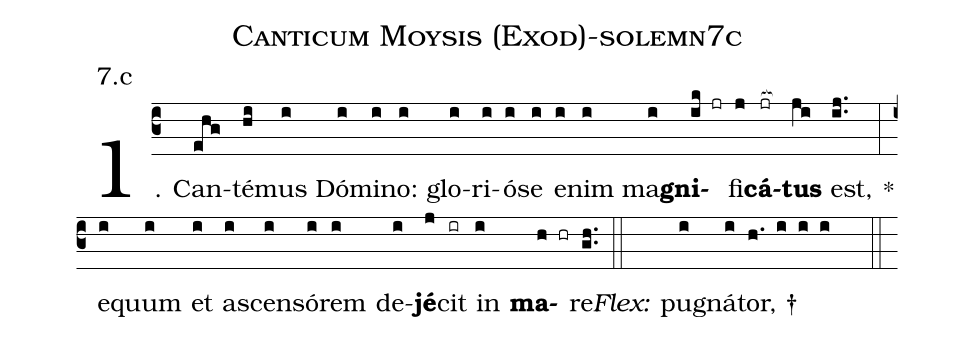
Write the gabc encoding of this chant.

name: Canticum Moysis (Exod)-solemn7c;
annotation: 7.c;
%%
(c3)1. Can(ehg)té(hi)mus(i) Dó(i)mi(i)no:(i) glo(i)ri(i)ó(i)se(i) e(i)nim(i) ma(i)<b>gni</b>(ik jr)fi(j)<b>cá</b>(jr[ocb:1{])<b>tus</b>(ji[ocb:0}]) est,(ij..) *(:) e(i)quum(i) et(i) a(i)scen(i)só(i)rem(i) de(i)<b>jé</b>(j)cit(ir) in(i) <b>ma</b>(h hr)re.(gh..) (::)
<i>Flex:</i>()  pu(i)gná(i)tor, †(h. i i i  ::)
